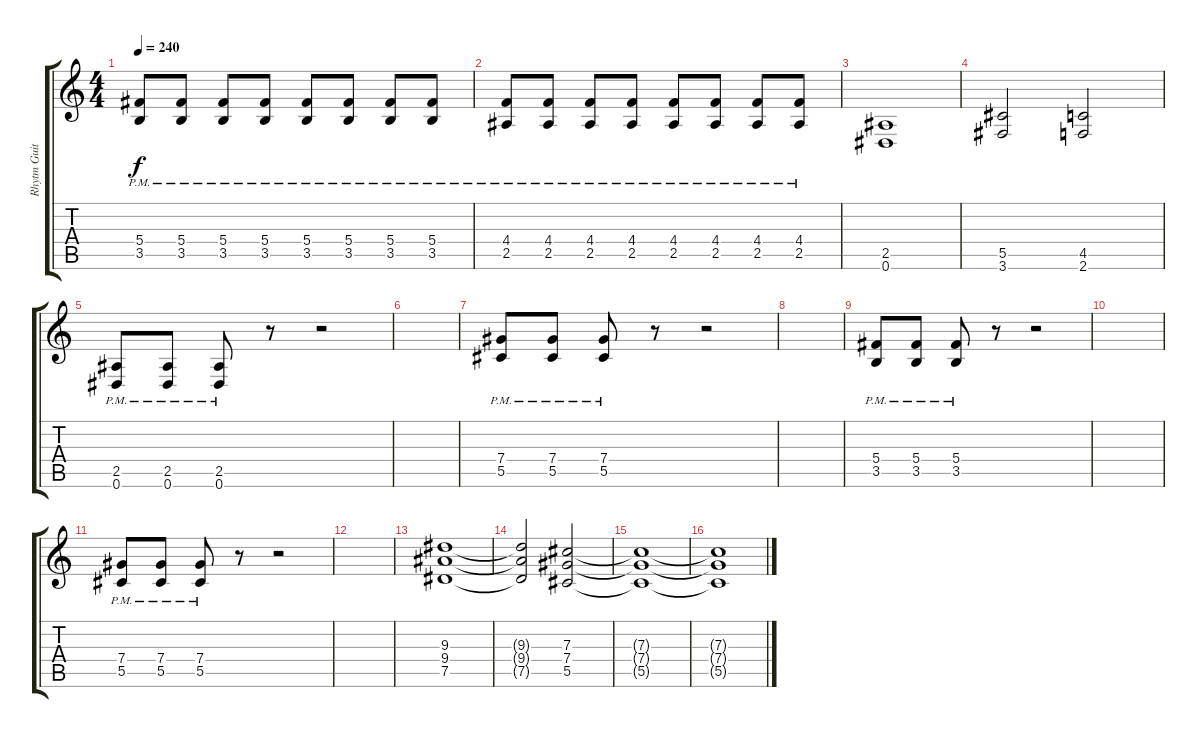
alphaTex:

\track ("Rhytm Guitar 1" "Rhytm Guit") {instrument distortionguitar}
\staff {score tabs}
\tuning (Eb4 Bb3 Gb3 Db3 Ab2 Eb2) {hide}
\ts (4 4)
\tempo 240
\clef g2
\ks c
(5.4{pm} 3.5{pm}).8{dy f} (5.4{pm} 3.5{pm}).8 (5.4{pm} 3.5{pm}).8 (5.4{pm} 3.5{pm}).8 (5.4{pm} 3.5{pm}).8 (5.4{pm} 3.5{pm}).8 (5.4{pm} 3.5{pm}).8 (5.4{pm} 3.5{pm}).8 |
(4.4{pm} 2.5{pm}).8 (4.4{pm} 2.5{pm}).8 (4.4{pm} 2.5{pm}).8 (4.4{pm} 2.5{pm}).8 (4.4{pm} 2.5{pm}).8 (4.4{pm} 2.5{pm}).8 (4.4{pm} 2.5{pm}).8 (4.4{pm} 2.5{pm}).8 |
(2.5 0.6).1 |
(5.5 3.6).2 (4.5 2.6).2 |
(2.5{pm} 0.6{pm}).8 (2.5{pm} 0.6{pm}).8 (2.5{pm} 0.6{pm}).8 r.8 r.2 |
|
(7.4{pm} 5.5{pm}).8 (7.4{pm} 5.5{pm}).8 (7.4{pm} 5.5{pm}).8 r.8 r.2 |
|
(5.4{pm} 3.5{pm}).8 (5.4{pm} 3.5{pm}).8 (5.4{pm} 3.5{pm}).8 r.8 r.2 |
|
(7.4{pm} 5.5{pm}).8 (7.4{pm} 5.5{pm}).8 (7.4{pm} 5.5{pm}).8 r.8 r.2 |
|
(9.3 9.4 7.5).1 |
(9.3{t} 9.4{t} 7.5{t}).2 (7.3 7.4 5.5).2 |
(7.3{t} 7.4{t} 5.5{t}).1 |
(7.3{t} 7.4{t} 5.5{t}).1
